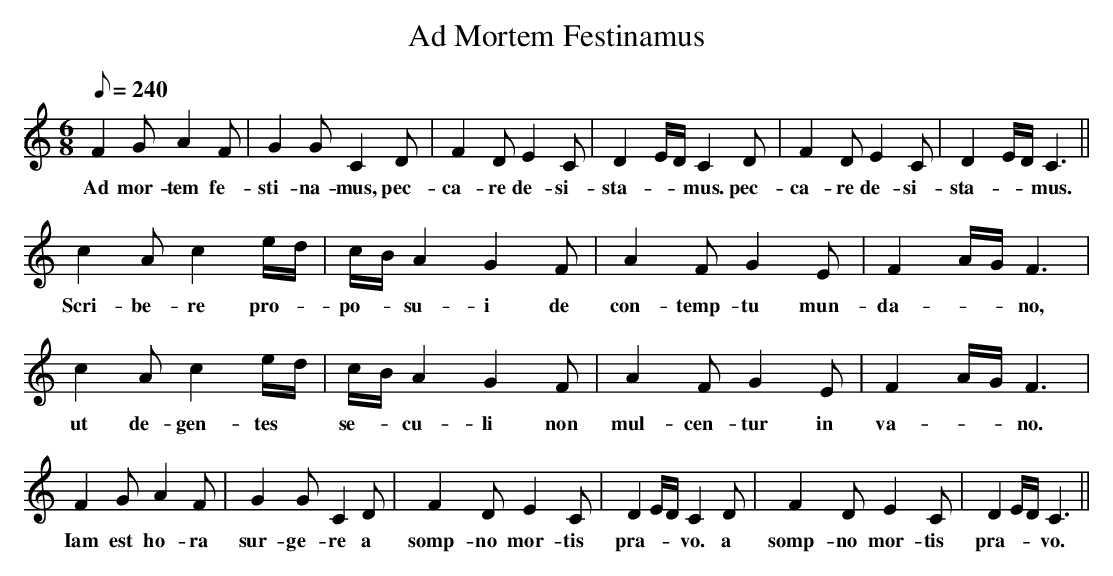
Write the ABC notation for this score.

X:1
T: Ad Mortem Festinamus
M: 6/8
L: 1/8
Q: 1/8=240
K: C
V:1
  F2  G   A2  F| G2  G C2    D |F2 D  E2  C| D2 E/D/ C2    D |F2 D  E2  C| D2 E/D/ C3 ||
w:Ad mor-tem fe-sti-na-mus, pec-ca-re de-si-sta-**   mus. pec-ca-re de-si-sta-**   mus.
    c2  A c2 e/d/|c/B/ A2 G2 F| A2  F   G2  E |F2 A/G/ F3|
w:Scri-be-re pro-*po-* su-i de con-temp-tu mun-da-**   no,
  c2  A  c2 e/d/|c/B/ A2 G2  F|  A2   F  G2 E |F2 A/G/ F3|
w:ut de-gen-tes* se-* cu-li non mul-cen-tur in va-**   no.
   F2  G  A2  F| G2  G C2 D| F2   D  E2  C|  D2 E/D/  C2 D| F2   D  E2  C|  D2 E/D/  C3 ||
w:Iam est ho-ra sur-ge-re a somp-no mor-tis pra-**    vo. a somp-no mor-tis pra-**    vo.
